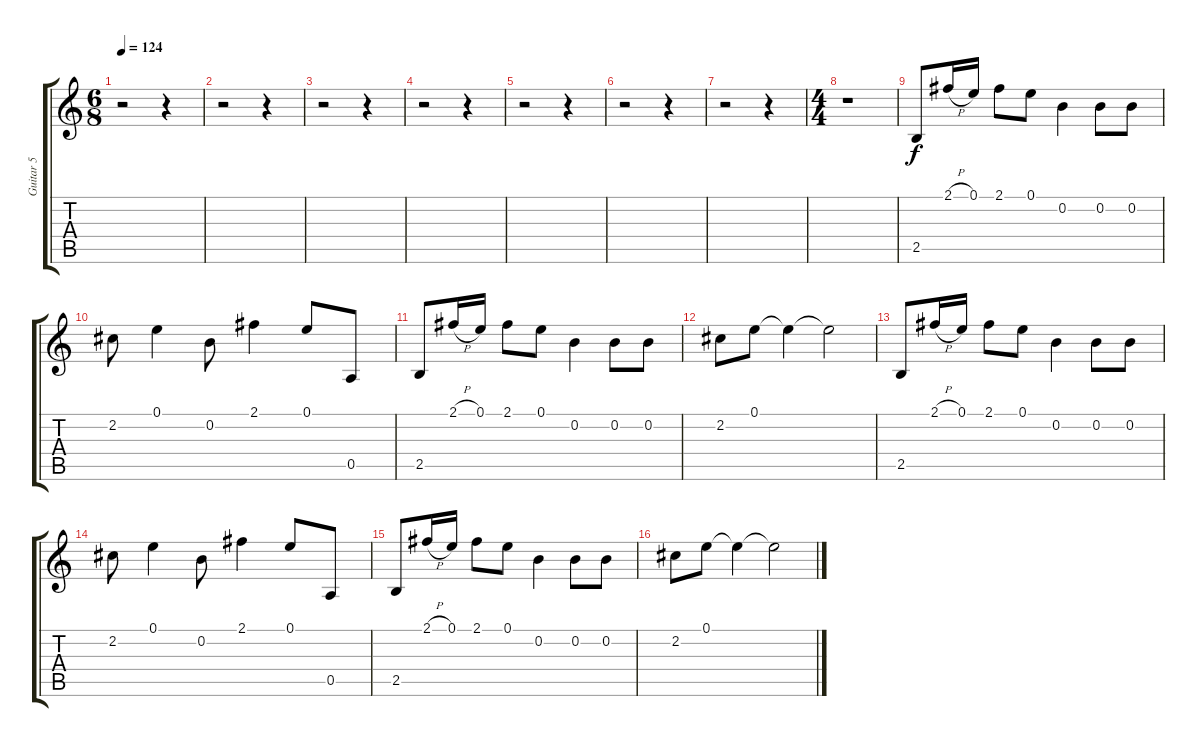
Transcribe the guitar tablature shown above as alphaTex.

\track ("Guitar 5" "Guitar 5") {instrument distortionguitar}
\staff {score tabs}
\tuning (E4 B3 G3 D3 A2 E2) {hide}
\ts (6 8)
\tempo 124
\clef g2
\ks c
r.2{dy f instrument distortionguitar} r.4 |
r.2 r.4 |
r.2 r.4 |
r.2 r.4 |
r.2 r.4 |
r.2 r.4 |
r.2 r.4 |
\ts (4 4)
r.1 |
2.5.8 2.1{h}.16 0.1.16 2.1.8 0.1.8 0.2.4 0.2.8 0.2.8 |
2.2.8 0.1.4 0.2.8 2.1.4 0.1.8 0.5.8 |
2.5.8 2.1{h}.16 0.1.16 2.1.8 0.1.8 0.2.4 0.2.8 0.2.8 |
2.2.8 0.1.8 0.1{t}.4 0.1{t}.2 |
2.5.8 2.1{h}.16 0.1.16 2.1.8 0.1.8 0.2.4 0.2.8 0.2.8 |
2.2.8 0.1.4 0.2.8 2.1.4 0.1.8 0.5.8 |
2.5.8 2.1{h}.16 0.1.16 2.1.8 0.1.8 0.2.4 0.2.8 0.2.8 |
2.2.8 0.1.8 0.1{t}.4 0.1{t}.2
